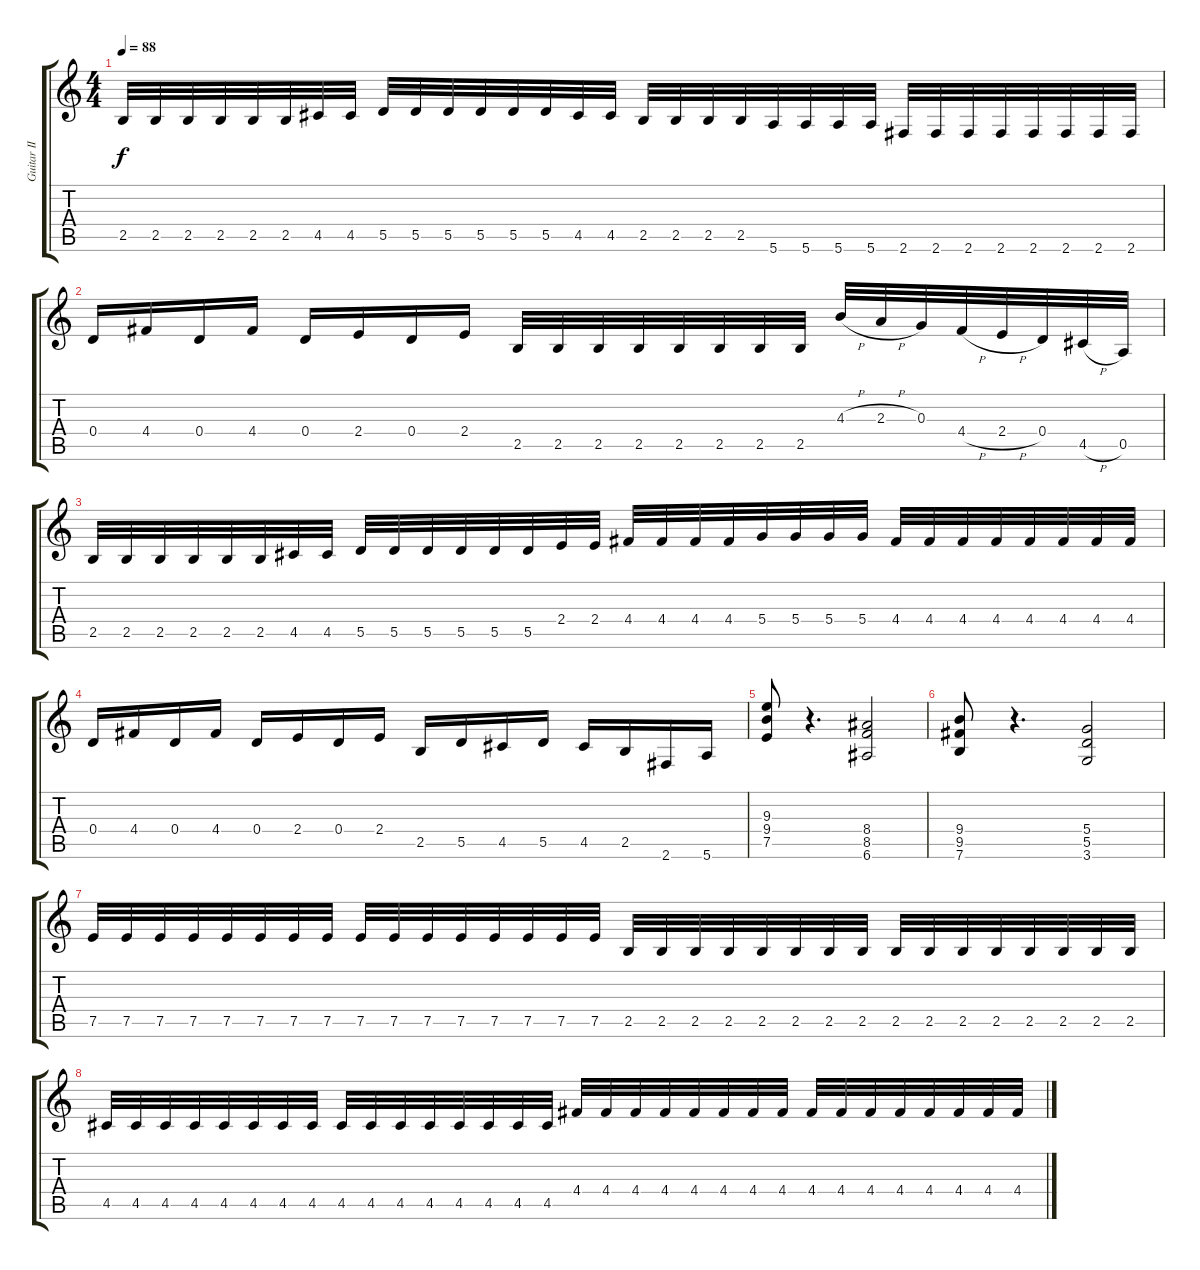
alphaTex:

\track ("Guitar II" "Guitar II") {instrument overdrivenguitar}
\staff {score tabs}
\tuning (E4 B3 G3 D3 A2 E2) {hide}
\ts (4 4)
\tempo 88
\clef g2
\ks c
2.5.32{dy f} 2.5.32 2.5.32 2.5.32 2.5.32 2.5.32 4.5.32 4.5.32 5.5.32 5.5.32 5.5.32 5.5.32 5.5.32 5.5.32 4.5.32 4.5.32 2.5.32 2.5.32 2.5.32 2.5.32 5.6.32 5.6.32 5.6.32 5.6.32 2.6.32 2.6.32 2.6.32 2.6.32 2.6.32 2.6.32 2.6.32 2.6.32 |
0.4.16 4.4.16 0.4.16 4.4.16 0.4.16 2.4.16 0.4.16 2.4.16 2.5.32 2.5.32 2.5.32 2.5.32 2.5.32 2.5.32 2.5.32 2.5.32 4.3{h}.32 2.3{h}.32 0.3.32 4.4{h}.32 2.4{h}.32 0.4.32 4.5{h}.32 0.5.32 |
2.5.32 2.5.32 2.5.32 2.5.32 2.5.32 2.5.32 4.5.32 4.5.32 5.5.32 5.5.32 5.5.32 5.5.32 5.5.32 5.5.32 2.4.32 2.4.32 4.4.32 4.4.32 4.4.32 4.4.32 5.4.32 5.4.32 5.4.32 5.4.32 4.4.32 4.4.32 4.4.32 4.4.32 4.4.32 4.4.32 4.4.32 4.4.32 |
0.4.16 4.4.16 0.4.16 4.4.16 0.4.16 2.4.16 0.4.16 2.4.16 2.5.16 5.5.16 4.5.16 5.5.16 4.5.16 2.5.16 2.6.16 5.6.16 |
(9.3 9.4 7.5).8 r.4{d} (8.4 8.5 6.6).2 |
(9.4 9.5 7.6).8 r.4{d} (5.4 5.5 3.6).2 |
7.5.32 7.5.32 7.5.32 7.5.32 7.5.32 7.5.32 7.5.32 7.5.32 7.5.32 7.5.32 7.5.32 7.5.32 7.5.32 7.5.32 7.5.32 7.5.32 2.5.32 2.5.32 2.5.32 2.5.32 2.5.32 2.5.32 2.5.32 2.5.32 2.5.32 2.5.32 2.5.32 2.5.32 2.5.32 2.5.32 2.5.32 2.5.32 |
4.5.32 4.5.32 4.5.32 4.5.32 4.5.32 4.5.32 4.5.32 4.5.32 4.5.32 4.5.32 4.5.32 4.5.32 4.5.32 4.5.32 4.5.32 4.5.32 4.4.32 4.4.32 4.4.32 4.4.32 4.4.32 4.4.32 4.4.32 4.4.32 4.4.32 4.4.32 4.4.32 4.4.32 4.4.32 4.4.32 4.4.32 4.4.32
